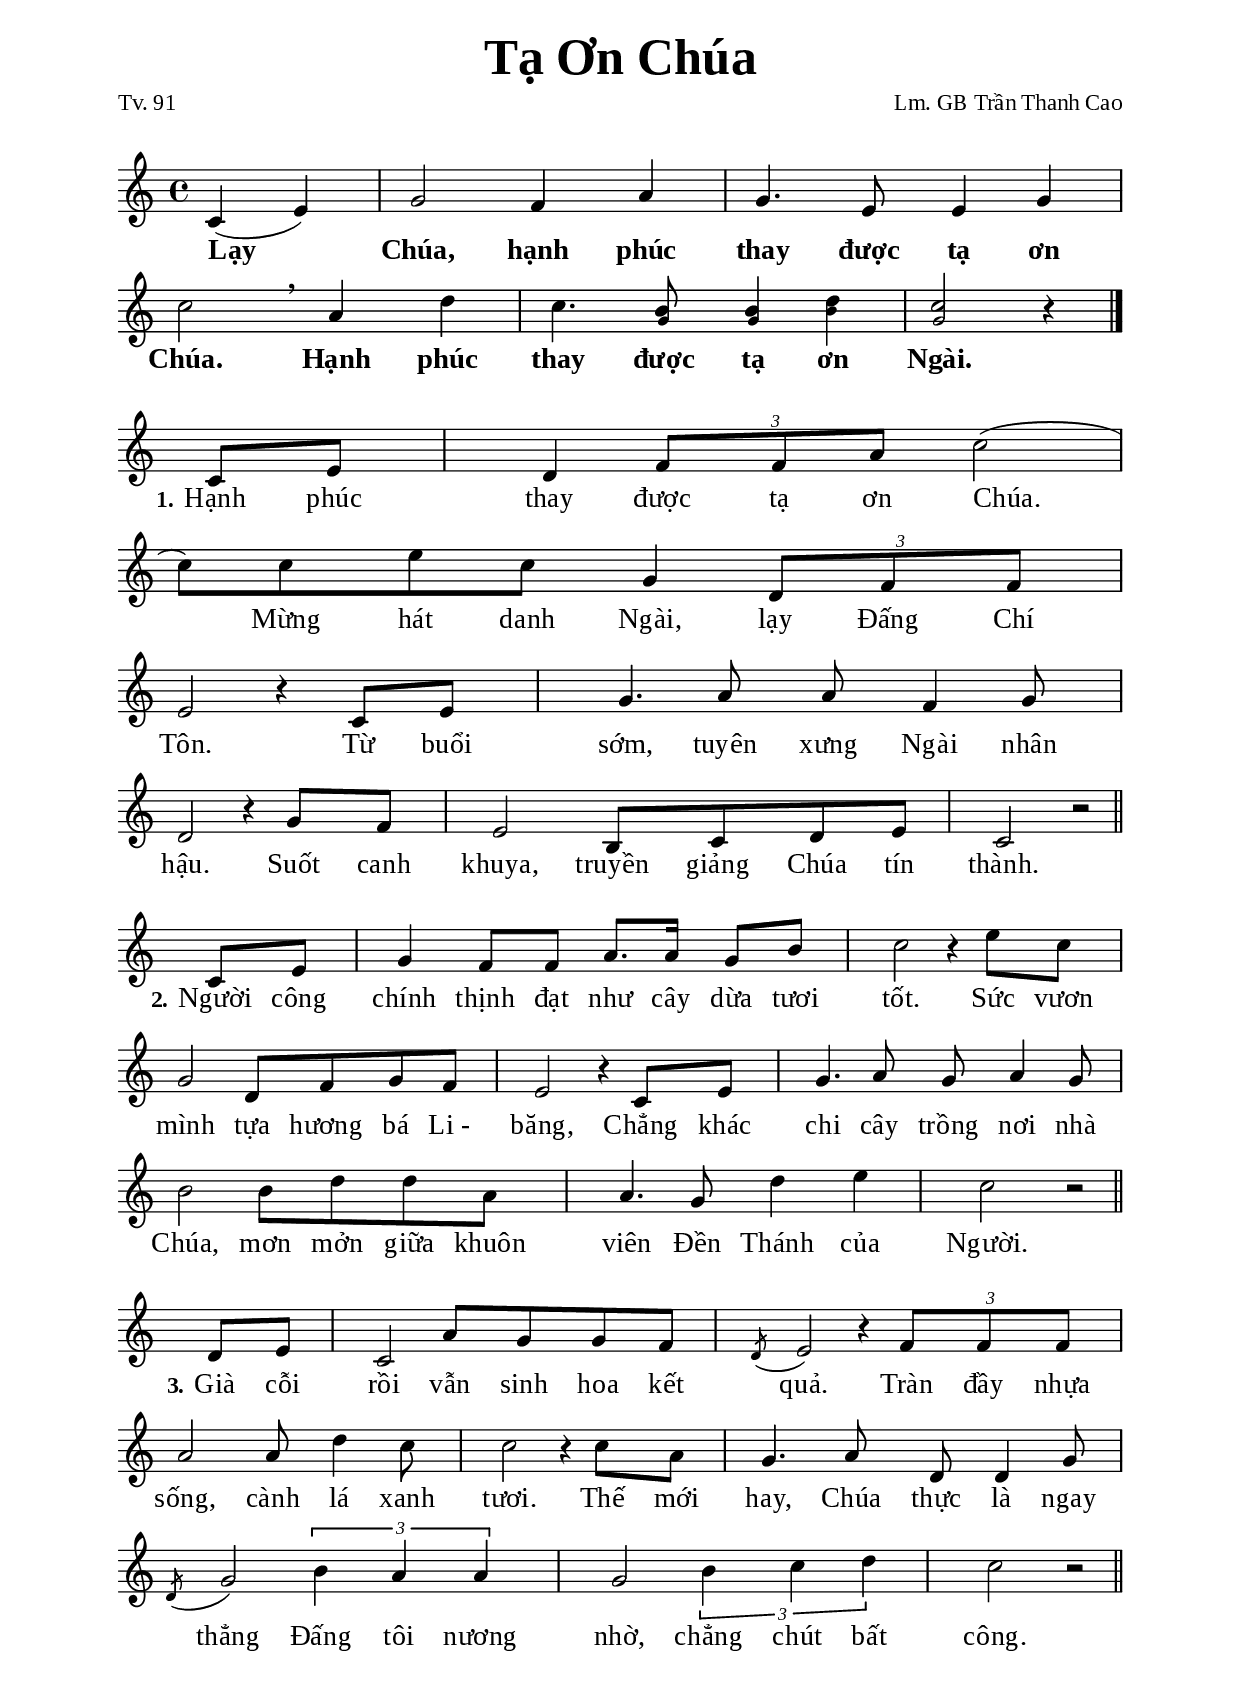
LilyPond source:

% Cài đặt chung
\version "2.22.1"
\include "english.ly"

\header {
  title = \markup { \fontsize #3 "Tạ Ơn Chúa" }
  poet = "Tv. 91"
  composer = "Lm. GB Trần Thanh Cao"
  arranger = " "
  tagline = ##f
}

\paper {
  #(set-paper-size "a4")
  top-margin = 10\mm
  bottom-margin = 10\mm
  left-margin = 20\mm
  right-margin = 20\mm
  indent = #0
  #(define fonts
    (make-pango-font-tree
      "Liberation Serif"
      "Liberation Serif"
      "Liberation Serif"
      (/ 20 20)))
  page-count = #1
}

% Nhạc điệp khúc
nhacDiepKhuc = \relative c' {
  \partial 2 c4 (e) |
  g2 f4 a |
  g4. e8 e4 g |
  c2 \breathe a4 d |
  c4.
  <b \tweak font-size #-2 g>8
  <b \tweak font-size #-2 g>4
  <d \tweak font-size #-2 b> |
  <c \tweak font-size #-2 g>2 r4 \bar "|."
}

% Nhạc phiên khúc
nhacPhienKhucMot = \relative c' {
  \partial 4 c8 e |
  d4 \tuplet 3/2 { f8 f a } c2 ( |
  c8) c e c g4 \tuplet 3/2 { d8 f f } |
  e2 r4 c8 e |
  g4. a8 a f4 g8 |
  d2 r4 g8 f |
  e2 b8 c d e |
  c2 r \bar "||"
}

nhacPhienKhucHai = \relative c' {
  \partial 4 c8 e |
  g4 f8 f a8. a16 g8 b |
  c2 r4 e8 c |
  g2 d8 f g f |
  e2 r4 c8 e |
  g4. a8 g a4 g8 |
  b2 b8 d d a |
  a4. g8 d'4 e |
  c2 r \bar "||"
}

nhacPhienKhucBa = \relative c' {
  \partial 4 d8 e |
  c2 a'8 g g f |
  \acciaccatura d8 e2 r4 \tuplet 3/2 { f8 f f } |
  a2 a8 d4 c8 |
  c2 r4 c8 a |
  g4. a8 d, d4 g8 |
  \acciaccatura d8 g2 \tuplet 3/2 { b4 a a } |
  g2 \tuplet 3/2 { b4 c d } |
  c2 r \bar "||"
}

% Lời điệp khúc
loiDiepKhuc = \lyricmode {
  Lạy Chúa, hạnh phúc thay được tạ ơn Chúa.
  Hạnh phúc thay được tạ ơn Ngài.
}

% Lời phiên khúc
loiPhienKhucMot = \lyricmode {
  \set stanza = #"1."
  Hạnh phúc thay được tạ ơn Chúa.
  Mừng hát danh Ngài, lạy Đấng Chí Tôn.
  Từ buổi sớm, tuyên xưng Ngài nhân hậu.
  Suốt canh khuya, truyền giảng Chúa tín thành.
}

loiPhienKhucHai = \lyricmode {
  \set stanza = #"2."
  Người công chính thịnh đạt như cây dừa tươi tốt.
  Sức vươn mình tựa hương bá "Li -" băng,
  Chẳng khác chi cây trồng nơi nhà Chúa,
  mơn mởn giữa khuôn viên Đền Thánh của Người.
}

loiPhienKhucBa = \lyricmode {
  \set stanza = #"3."
  Già cỗi rồi vẫn sinh hoa kết quả.
  Tràn đầy nhựa sống, cành lá xanh tươi.
  Thế mới hay, Chúa thực là ngay thẳng
  Đấng tôi nương nhờ, chẳng chút bất công.
}


% Dàn trang
\score {
  \new ChoirStaff <<
    \new Staff = diepKhuc \with {
        \consists "Merge_rests_engraver"
        %\magnifyStaff #(magstep +1)
      }
      <<
      \new Voice = beSop {
        \key c \major \time 4/4 \stemNeutral \nhacDiepKhuc
      }
    >>
    \new Lyrics \lyricsto beSop \loiDiepKhuc
  >>
  \layout {
    \override Lyrics.LyricText.font-series = #'bold
    \override Lyrics.LyricText.font-size = #+2
    \override Lyrics.LyricSpace.minimum-distance = #4.5
    \override Score.BarNumber.break-visibility = ##(#f #f #f)
    \override Score.SpacingSpanner.uniform-stretching = ##t
  }
}

\score {
  \new ChoirStaff <<
    \new Staff = phienKhuc \with {
        %\magnifyStaff #(magstep +1)
      }
      <<
      \new Voice = beSop {
        \key c \major \time 4/4 \nhacPhienKhucMot
      }
    >>
    \new Lyrics \lyricsto beSop \loiPhienKhucMot
  >>
  \layout {
    \override Staff.TimeSignature.transparent = ##t
    \override Lyrics.LyricText.font-size = #+2
    \override Lyrics.LyricSpace.minimum-distance = #3.5
    \override Score.BarNumber.break-visibility = ##(#f #f #f)
    \override Score.SpacingSpanner.uniform-stretching = ##t
    \override Score.SpacingSpanner packed-spacing = ##t
  }
}

\score {
  \new ChoirStaff <<
    \new Staff = phienKhuc \with {
        %\magnifyStaff #(magstep +1)
      }
      <<
      \new Voice = beSop {
        \key c \major \time 4/4 \nhacPhienKhucHai
      }
    >>
    \new Lyrics \lyricsto beSop \loiPhienKhucHai
  >>
  \layout {
    \override Staff.TimeSignature.transparent = ##t
    \override Lyrics.LyricText.font-size = #+2
    \override Lyrics.LyricSpace.minimum-distance = #1.8
    \override Score.BarNumber.break-visibility = ##(#f #f #f)
    \override Score.SpacingSpanner.uniform-stretching = ##t
    \override Score.SpacingSpanner packed-spacing = ##t
  }
}

\score {
  \new ChoirStaff <<
    \new Staff = phienKhuc \with {
        %\magnifyStaff #(magstep +1)
      }
      <<
      \new Voice = beSop {
        \key c \major \time 4/4 \nhacPhienKhucBa
      }
    >>
    \new Lyrics \lyricsto beSop \loiPhienKhucBa
  >>
  \layout {
    \override Staff.TimeSignature.transparent = ##t
    \override Lyrics.LyricText.font-size = #+2
    \override Lyrics.LyricSpace.minimum-distance = #2.8
    \override Score.BarNumber.break-visibility = ##(#f #f #f)
    \override Score.SpacingSpanner.uniform-stretching = ##t
    \override Score.SpacingSpanner packed-spacing = ##t
  }
}
